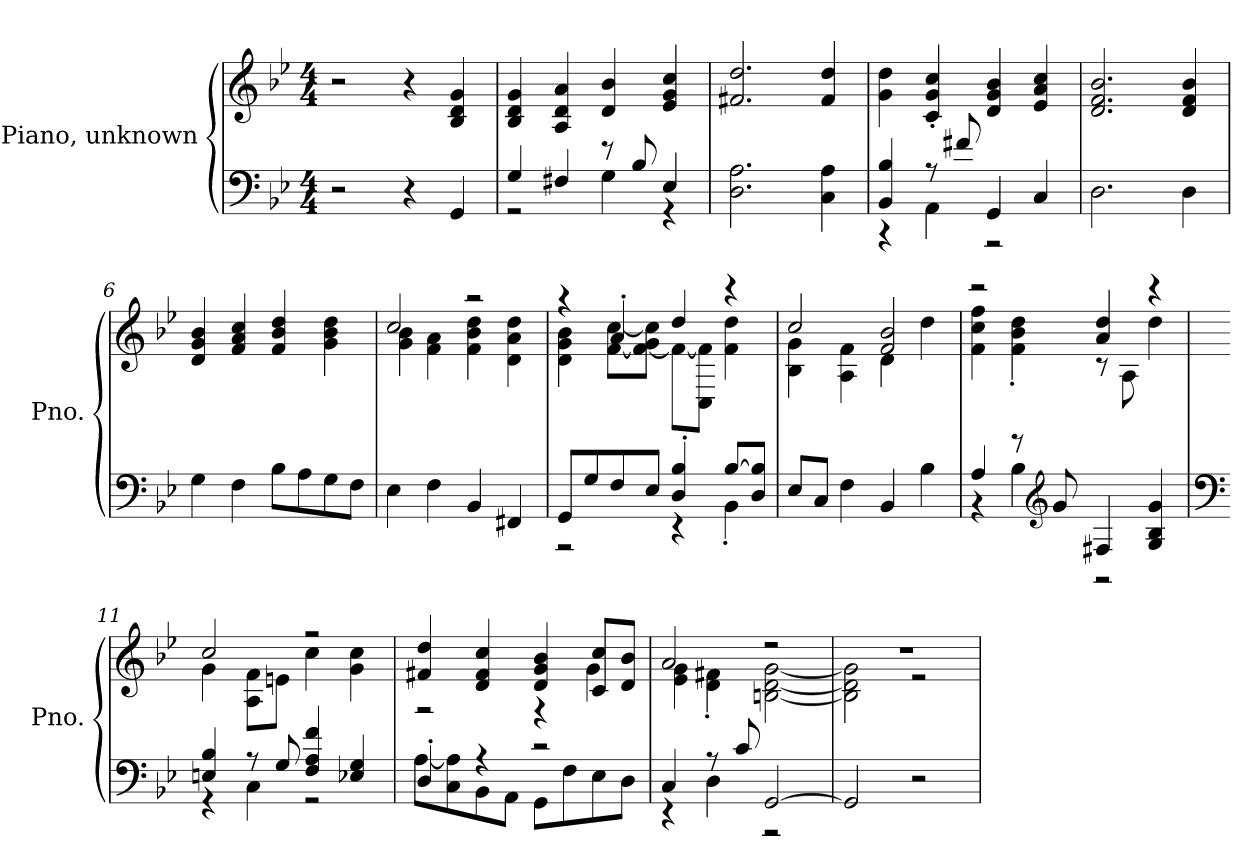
**kern	**kern
*part1	*part1
*staff2	*staff1
*I"Piano, unknown	*
*I'Pno.	*
*clefF4	*clefG2
*k[b-e-]	*k[b-e-]
*M4/4	*M4/4
*MM120	*MM120
=1	=1
2r	2r
4r	4r
4GG/	4B-/ 4d/ 4g/
=2	=2
*^	*
4G/	2r	4B-/ 4d/ 4g/
4F#X/	.	4A/ 4d/ 4a/
8r	4G\	4d/ 4b-/
8B-/	.	.
4E-/	4r	4e-/ 4g/ 4cc/
*v	*v	*
=3	=3
2.D\ 2.A\	2.f#X/ 2.dd/
4C\ 4A\	4f#/ 4dd/
=4	=4
*^	*
4BB-/ 4B-/	4r	4g\ 4dd\
8r	4AA\	4c/' 4g/' 4cc/'
8f#X/	.	.
4GG/	2r	4d/ 4g/ 4b-/
4C/	.	4e-/ 4a/ 4cc/
*v	*v	*
=5	=5
2.D\	2.d/ 2.f/ 2.b-/
4D\	4d/ 4f/ 4b-/
=6	=6
4G\	4d/ 4g/ 4b-/
4F\	4f/ 4a/ 4cc/
8B-\L	4f/ 4b-/ 4dd/
8A\	.
8G\	4g\ 4b-\ 4dd\
8F\J	.
=7	=7
*	*^
4E-\	2cc/	4g\ 4b-\
4F\	.	4f\ 4a\
4BB-/	2r	4f\ 4b-\ 4dd\
4FF#X/	.	4d\ 4a\ 4dd\
!!LO:LB:g=z	!!
=8	=8	=8
*^	*	*
8GG/L	2r	4r	4d\ 4g\ 4b-\
8G/	.	.	.
8F/	.	4a'/	[8f\ [8cc\L
8E-/J	.	.	8f\_ 8g\ 8cc\]J
4D/' 4B-/'	4r	4dd/	8f\L_
.	.	.	8C\ 8f\]J
[8B-/L	4BB-'\	4r	4f\ 4dd\
8D/ 8B-/]J	.	.	.
*v	*v	*	*
=9	=9	=9
8E-/L	2cc/	4B-\ 4g\
8C/J	.	.
4F\	.	4A\ 4f\
4BB-/	2f/ 2b-/	4d\
4B-\	.	4dd\
=10	=10	=10
*^	*	*
4A/	4r	2r	4f\ 4cc\ 4ff\
8r	4B-\	.	4f\' 4b-\' 4dd\'
*clefG2	*	*	*
8g/	.	.	.
4F#X/	2r	4a/ 4dd/	8r
.	.	.	8A\
4G/ 4B-/ 4g/	.	4r	4dd\
=11	=11	=11	=11
*clefF4	*	*	*
4En/ 4B-/	4r	2cc/	4g\
8r	4C\	.	8A\ 8f\L
8G/	.	.	8en\J
4F/ 4A/ 4f/	2r	2r	4cc\
4E-X/ 4G/	.	.	4g\ 4cc\
!!LO:LB:g=z	!!
=12	=12	=12	=12
4D'/	[8A\L	4f#X/ 4dd/	2r
.	8C\ 8A\]	.	.
4r	8BB-\	4d/ 4f#/ 4cc/	.
.	8AA\J	.	.
2r	8GG\L	4d/ 4g/ 4b-/	4r
.	8F\	.	.
.	8E-\	8c/ 8cc/L	4g\
.	8D\J	8d/ 8b-/J	.
=13	=13	=13	=13
4C/	4r	2a/	4e-\ 4g\
8r	4D\	.	4d\' 4f#X\'
8c/	.	.	.
[2GG/	2r	2r	[2Bn\ [2d\ [2g\
*v	*v	*	*
=14	=14	=14
2GG/]	1r	2B\] 2d\] 2g\]
2r	.	2r
*	*v	*v
=	=
*-	*-
